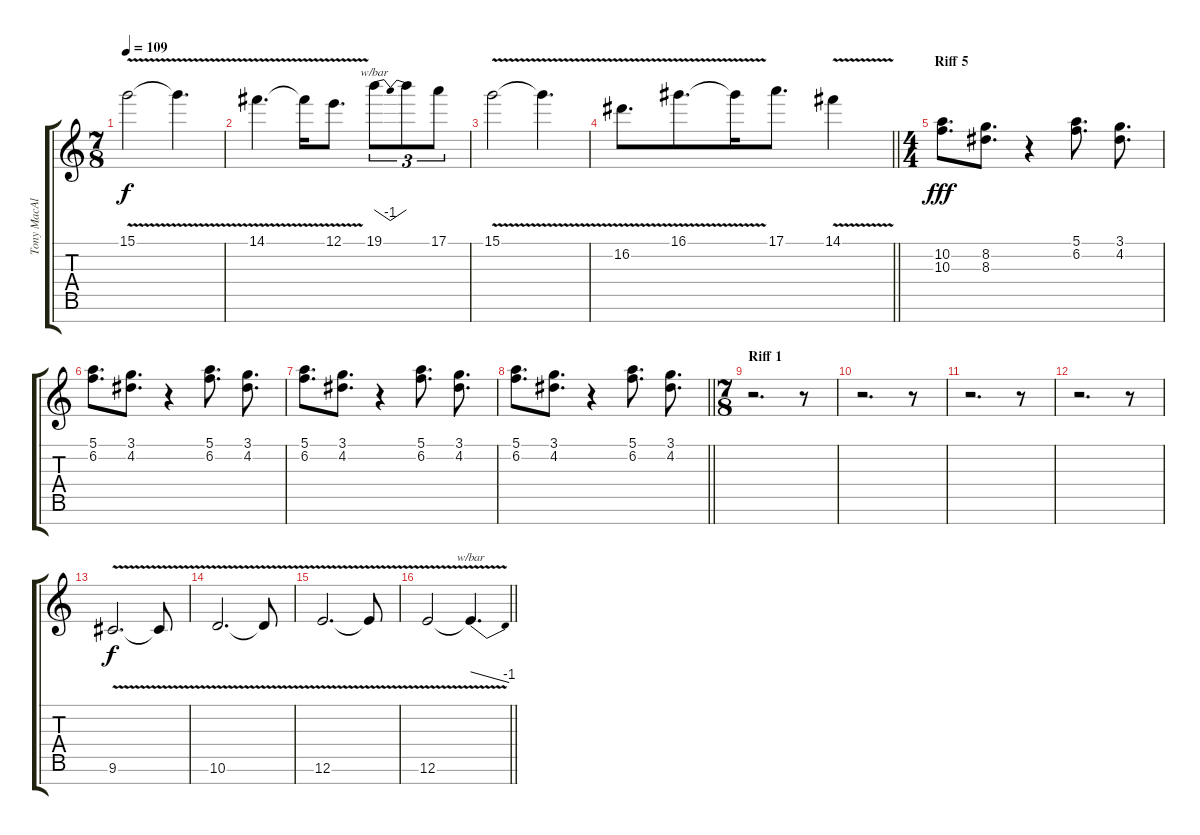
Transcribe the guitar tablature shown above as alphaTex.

\track ("Tony MacAlpine" "Tony MacAl") {instrument distortionguitar}
\staff {score tabs}
\tuning (E4 B3 G3 D3 A2 E2 B1) {hide}
\ts (7 8)
\tempo 109
\clef g2
\ks c
15.1{v}.2{dy f} 15.1{t}.4{d} |
14.1{v}.4{d} 14.1{t}.16 12.1{v}.8{d} 19.1.8{tu (3 2) tbe (dip default 0 0 30 -4 60 0)} 19.1{t}.8{tu (3 2)} 17.1.8{tu (3 2)} |
15.1{v}.2 15.1{t}.4{d} |
\barLineRight lightlight
16.2{v}.8{d} 16.1{v}.8{d} 16.1{t}.16 17.1.8{d} 14.1{v}.4 |
\ts (4 4)
\section ("" "Riff 5")
(10.2 10.3).8{d dy fff} (8.2 8.3).8{d} r.4 (5.1 6.2).8{d} (3.1 4.2).8{d} |
(5.1 6.2).8{d} (3.1 4.2).8{d} r.4 (5.1 6.2).8{d} (3.1 4.2).8{d} |
(5.1 6.2).8{d} (3.1 4.2).8{d} r.4 (5.1 6.2).8{d} (3.1 4.2).8{d} |
\barLineRight lightlight
(5.1 6.2).8{d} (3.1 4.2).8{d} r.4 (5.1 6.2).8{d} (3.1 4.2).8{d} |
\ts (7 8)
\section ("" "Riff 1")
r.2{d} r.8 |
r.2{d} r.8 |
r.2{d} r.8 |
r.2{d} r.8 |
9.6{v}.2{d dy f} 9.6{t}.8 |
10.6{v}.2{d} 10.6{t}.8 |
12.6{v}.2{d} 12.6{t}.8 |
\barLineRight lightlight
12.6{v}.2 12.6{t}.4{d tbe (dive default 0 0 60 -4)}
